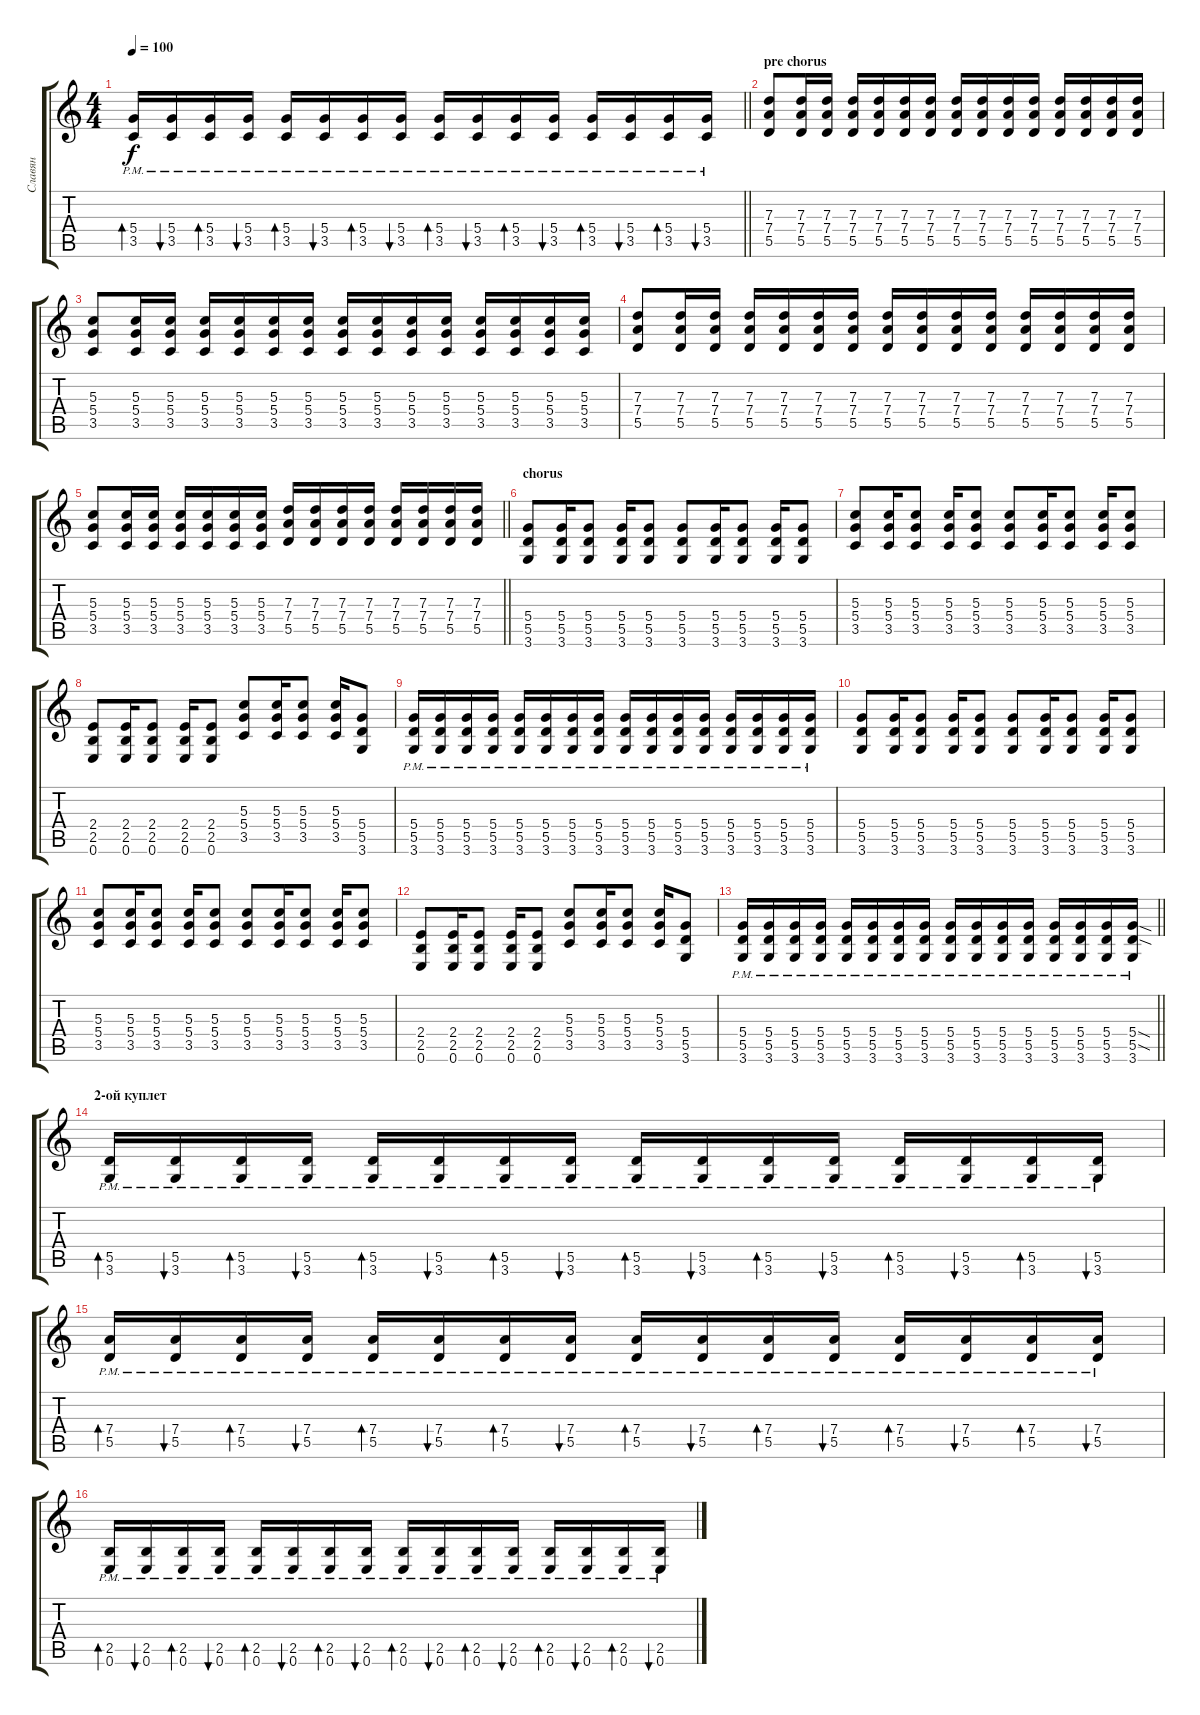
\track ("Славян" "Славян") {instrument overdrivenguitar}
\staff {score tabs}
\tuning (E4 B3 G3 D3 A2 E2) {hide}
\ts (4 4)
\tempo 100
\clef g2
\barLineRight lightlight
\ks c
(5.4{pm} 3.5{pm}).16{bd 60 dy f} (5.4{pm} 3.5{pm}).16{bu 60} (5.4{pm} 3.5{pm}).16{bd 60} (5.4{pm} 3.5{pm}).16{bu 60} (5.4{pm} 3.5{pm}).16{bd 60} (5.4{pm} 3.5{pm}).16{bu 60} (5.4{pm} 3.5{pm}).16{bd 60} (5.4{pm} 3.5{pm}).16{bu 60} (5.4{pm} 3.5{pm}).16{bd 60} (5.4{pm} 3.5{pm}).16{bu 60} (5.4{pm} 3.5{pm}).16{bd 60} (5.4{pm} 3.5{pm}).16{bu 60} (5.4{pm} 3.5{pm}).16{bd 60} (5.4{pm} 3.5{pm}).16{bu 60} (5.4{pm} 3.5{pm}).16{bd 60} (5.4{pm} 3.5{pm}).16{bu 60} |
\section ("" "pre chorus")
(7.3 7.4 5.5).8 (7.3 7.4 5.5).16 (7.3 7.4 5.5).16 (7.3 7.4 5.5).16 (7.3 7.4 5.5).16 (7.3 7.4 5.5).16 (7.3 7.4 5.5).16 (7.3 7.4 5.5).16 (7.3 7.4 5.5).16 (7.3 7.4 5.5).16 (7.3 7.4 5.5).16 (7.3 7.4 5.5).16 (7.3 7.4 5.5).16 (7.3 7.4 5.5).16 (7.3 7.4 5.5).16 |
(5.3 5.4 3.5).8 (5.3 5.4 3.5).16 (5.3 5.4 3.5).16 (5.3 5.4 3.5).16 (5.3 5.4 3.5).16 (5.3 5.4 3.5).16 (5.3 5.4 3.5).16 (5.3 5.4 3.5).16 (5.3 5.4 3.5).16 (5.3 5.4 3.5).16 (5.3 5.4 3.5).16 (5.3 5.4 3.5).16 (5.3 5.4 3.5).16 (5.3 5.4 3.5).16 (5.3 5.4 3.5).16 |
(7.3 7.4 5.5).8 (7.3 7.4 5.5).16 (7.3 7.4 5.5).16 (7.3 7.4 5.5).16 (7.3 7.4 5.5).16 (7.3 7.4 5.5).16 (7.3 7.4 5.5).16 (7.3 7.4 5.5).16 (7.3 7.4 5.5).16 (7.3 7.4 5.5).16 (7.3 7.4 5.5).16 (7.3 7.4 5.5).16 (7.3 7.4 5.5).16 (7.3 7.4 5.5).16 (7.3 7.4 5.5).16 |
\barLineRight lightlight
(5.3 5.4 3.5).8 (5.3 5.4 3.5).16 (5.3 5.4 3.5).16 (5.3 5.4 3.5).16 (5.3 5.4 3.5).16 (5.3 5.4 3.5).16 (5.3 5.4 3.5).16 (7.3 7.4 5.5).16 (7.3 7.4 5.5).16 (7.3 7.4 5.5).16 (7.3 7.4 5.5).16 (7.3 7.4 5.5).16 (7.3 7.4 5.5).16 (7.3 7.4 5.5).16 (7.3 7.4 5.5).16 |
\section ("" "chorus")
(5.4 5.5 3.6).8 (5.4 5.5 3.6).16 (5.4 5.5 3.6).8 (5.4 5.5 3.6).16 (5.4 5.5 3.6).8 (5.4 5.5 3.6).8 (5.4 5.5 3.6).16 (5.4 5.5 3.6).8 (5.4 5.5 3.6).16 (5.4 5.5 3.6).8 |
(5.3 5.4 3.5).8 (5.3 5.4 3.5).16 (5.3 5.4 3.5).8 (5.3 5.4 3.5).16 (5.3 5.4 3.5).8 (5.3 5.4 3.5).8 (5.3 5.4 3.5).16 (5.3 5.4 3.5).8 (5.3 5.4 3.5).16 (5.3 5.4 3.5).8 |
(2.4 2.5 0.6).8 (2.4 2.5 0.6).16 (2.4 2.5 0.6).8 (2.4 2.5 0.6).16 (2.4 2.5 0.6).8 (5.3 5.4 3.5).8 (5.3 5.4 3.5).16 (5.3 5.4 3.5).8 (5.3 5.4 3.5).16 (5.4 5.5 3.6).8 |
(5.4{pm} 5.5{pm} 3.6{pm}).16 (5.4{pm} 5.5{pm} 3.6{pm}).16 (5.4{pm} 5.5{pm} 3.6{pm}).16 (5.4{pm} 5.5{pm} 3.6{pm}).16 (5.4{pm} 5.5{pm} 3.6{pm}).16 (5.4{pm} 5.5{pm} 3.6{pm}).16 (5.4{pm} 5.5{pm} 3.6{pm}).16 (5.4{pm} 5.5{pm} 3.6{pm}).16 (5.4{pm} 5.5{pm} 3.6{pm}).16 (5.4{pm} 5.5{pm} 3.6{pm}).16 (5.4{pm} 5.5{pm} 3.6{pm}).16 (5.4{pm} 5.5{pm} 3.6{pm}).16 (5.4{pm} 5.5{pm} 3.6{pm}).16 (5.4{pm} 5.5{pm} 3.6{pm}).16 (5.4{pm} 5.5{pm} 3.6{pm}).16 (5.4{pm} 5.5{pm} 3.6{pm}).16 |
(5.4 5.5 3.6).8 (5.4 5.5 3.6).16 (5.4 5.5 3.6).8 (5.4 5.5 3.6).16 (5.4 5.5 3.6).8 (5.4 5.5 3.6).8 (5.4 5.5 3.6).16 (5.4 5.5 3.6).8 (5.4 5.5 3.6).16 (5.4 5.5 3.6).8 |
(5.3 5.4 3.5).8 (5.3 5.4 3.5).16 (5.3 5.4 3.5).8 (5.3 5.4 3.5).16 (5.3 5.4 3.5).8 (5.3 5.4 3.5).8 (5.3 5.4 3.5).16 (5.3 5.4 3.5).8 (5.3 5.4 3.5).16 (5.3 5.4 3.5).8 |
(2.4 2.5 0.6).8 (2.4 2.5 0.6).16 (2.4 2.5 0.6).8 (2.4 2.5 0.6).16 (2.4 2.5 0.6).8 (5.3 5.4 3.5).8 (5.3 5.4 3.5).16 (5.3 5.4 3.5).8 (5.3 5.4 3.5).16 (5.4 5.5 3.6).8 |
\barLineRight lightlight
(5.4{pm} 5.5{pm} 3.6{pm}).16 (5.4{pm} 5.5{pm} 3.6{pm}).16 (5.4{pm} 5.5{pm} 3.6{pm}).16 (5.4{pm} 5.5{pm} 3.6{pm}).16 (5.4{pm} 5.5{pm} 3.6{pm}).16 (5.4{pm} 5.5{pm} 3.6{pm}).16 (5.4{pm} 5.5{pm} 3.6{pm}).16 (5.4{pm} 5.5{pm} 3.6{pm}).16 (5.4{pm} 5.5{pm} 3.6{pm}).16 (5.4{pm} 5.5{pm} 3.6{pm}).16 (5.4{pm} 5.5{pm} 3.6{pm}).16 (5.4{pm} 5.5{pm} 3.6{pm}).16 (5.4{pm} 5.5{pm} 3.6{pm}).16 (5.4{pm} 5.5{pm} 3.6{pm}).16 (5.4{pm} 5.5{pm} 3.6{pm}).16 (5.4{sod pm} 5.5{sod pm} 3.6{pm}).16 |
\section ("" "2-ой куплет")
(5.5{pm} 3.6{pm}).16{bd 60} (5.5{pm} 3.6{pm}).16{bu 60} (5.5{pm} 3.6{pm}).16{bd 60} (5.5{pm} 3.6{pm}).16{bu 60} (5.5{pm} 3.6{pm}).16{bd 60} (5.5{pm} 3.6{pm}).16{bu 60} (5.5{pm} 3.6{pm}).16{bd 60} (5.5{pm} 3.6{pm}).16{bu 60} (5.5{pm} 3.6{pm}).16{bd 60} (5.5{pm} 3.6{pm}).16{bu 60} (5.5{pm} 3.6{pm}).16{bd 60} (5.5{pm} 3.6{pm}).16{bu 60} (5.5{pm} 3.6{pm}).16{bd 60} (5.5{pm} 3.6{pm}).16{bu 60} (5.5{pm} 3.6{pm}).16{bd 60} (5.5{pm} 3.6{pm}).16{bu 60} |
(7.4{pm} 5.5{pm}).16{bd 60} (7.4{pm} 5.5{pm}).16{bu 60} (7.4{pm} 5.5{pm}).16{bd 60} (7.4{pm} 5.5{pm}).16{bu 60} (7.4{pm} 5.5{pm}).16{bd 60} (7.4{pm} 5.5{pm}).16{bu 60} (7.4{pm} 5.5{pm}).16{bd 60} (7.4{pm} 5.5{pm}).16{bu 60} (7.4{pm} 5.5{pm}).16{bd 60} (7.4{pm} 5.5{pm}).16{bu 60} (7.4{pm} 5.5{pm}).16{bd 60} (7.4{pm} 5.5{pm}).16{bu 60} (7.4{pm} 5.5{pm}).16{bd 60} (7.4{pm} 5.5{pm}).16{bu 60} (7.4{pm} 5.5{pm}).16{bd 60} (7.4{pm} 5.5{pm}).16{bu 60} |
(2.5{pm} 0.6{pm}).16{bd 60} (2.5{pm} 0.6{pm}).16{bu 60} (2.5{pm} 0.6{pm}).16{bd 60} (2.5{pm} 0.6{pm}).16{bu 60} (2.5{pm} 0.6{pm}).16{bd 60} (2.5{pm} 0.6{pm}).16{bu 60} (2.5{pm} 0.6{pm}).16{bd 60} (2.5{pm} 0.6{pm}).16{bu 60} (2.5{pm} 0.6{pm}).16{bd 60} (2.5{pm} 0.6{pm}).16{bu 60} (2.5{pm} 0.6{pm}).16{bd 60} (2.5{pm} 0.6{pm}).16{bu 60} (2.5{pm} 0.6{pm}).16{bd 60} (2.5{pm} 0.6{pm}).16{bu 60} (2.5{pm} 0.6{pm}).16{bd 60} (2.5{pm} 0.6{pm}).16{bu 60}
